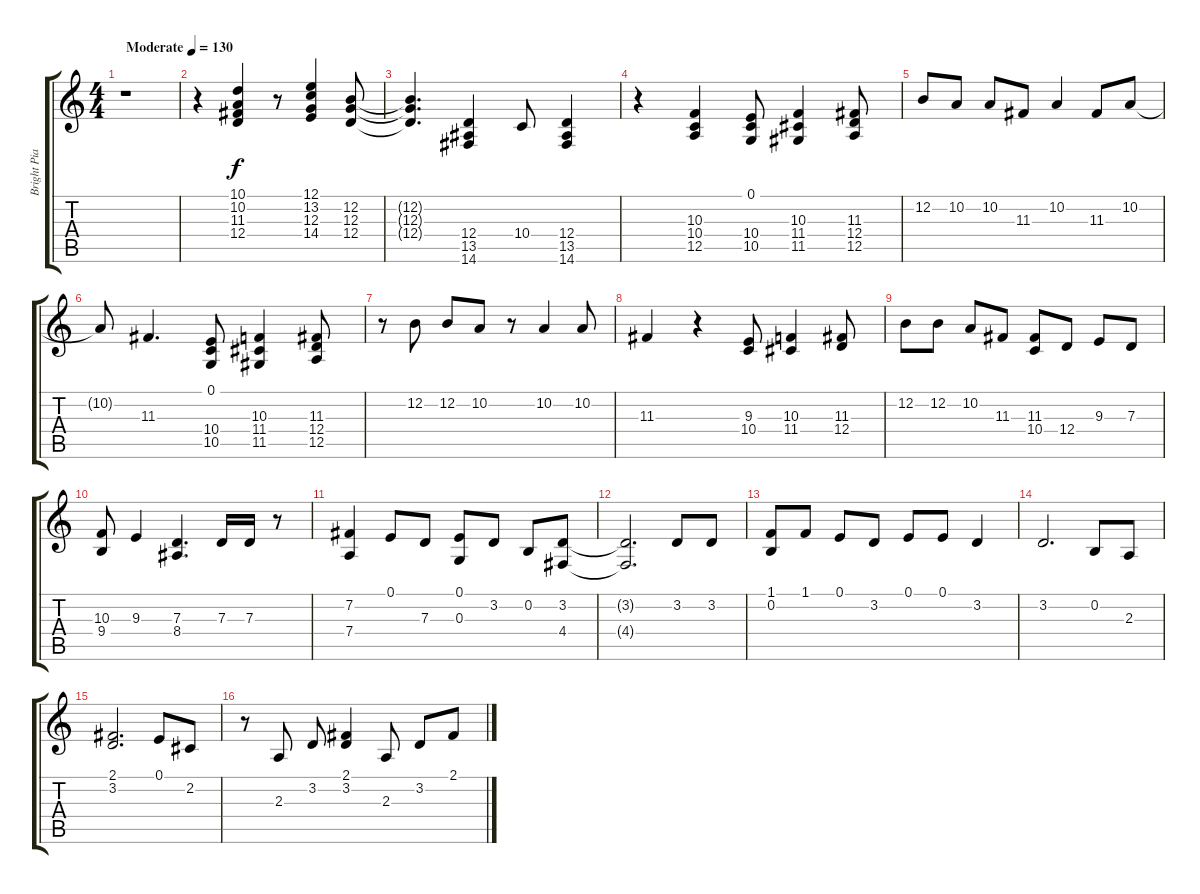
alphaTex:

\track ("Bright Piano" "Bright Pia") {instrument brightacousticpiano}
\staff {score tabs}
\tuning (E4 B3 G3 D3 A2 E2) {hide}
\ts (4 4)
\tempo (130 "Moderate")
\clef g2
\ks c
r.1{dy f instrument brightacousticpiano} |
r.4 (10.1 10.2 11.3 12.4).4 r.8 (12.1 13.2 12.3 14.4).4 (12.2 12.3 12.4).8 |
(12.2{t} 12.3{t} 12.4{t}).4{d} (12.4 13.5 14.6).4 10.4.8 (12.4 13.5 14.6).4 |
r.4 (10.3 10.4 12.5).4 (0.1 10.4 10.5).8 (10.3 11.4 11.5).4 (11.3 12.4 12.5).8 |
12.2.8 10.2.8 10.2.8 11.3.8 10.2.4 11.3.8 10.2.8 |
10.2{t}.8 11.3.4{d} (0.1 10.4 10.5).8 (10.3 11.4 11.5).4 (11.3 12.4 12.5).8 |
r.8 12.2.8 12.2.8 10.2.8 r.8 10.2.4 10.2.8 |
11.3.4 r.4 (9.3 10.4).8 (10.3 11.4).4 (11.3 12.4).8 |
12.2.8 12.2.8 10.2.8 11.3.8 (11.3 10.4).8 12.4.8 9.3.8 7.3.8 |
(10.3 9.4).8 9.3.4 (7.3 8.4).4{d} 7.3.16 7.3.16 r.8 |
(7.2 7.4).4 0.1.8 7.3.8 (0.1 0.3).8 3.2.8 0.2.8 (3.2 4.4).8 |
(3.2{t} 4.4{t}).2{d} 3.2.8 3.2.8 |
(1.1 0.2).8 1.1.8 0.1.8 3.2.8 0.1.8 0.1.8 3.2.4 |
3.2.2{d} 0.2.8 2.3.8 |
(2.1 3.2).2{d} 0.1.8 2.2.8 |
r.8 2.3.8 3.2.8 (2.1 3.2).4 2.3.8 3.2.8 2.1.8
